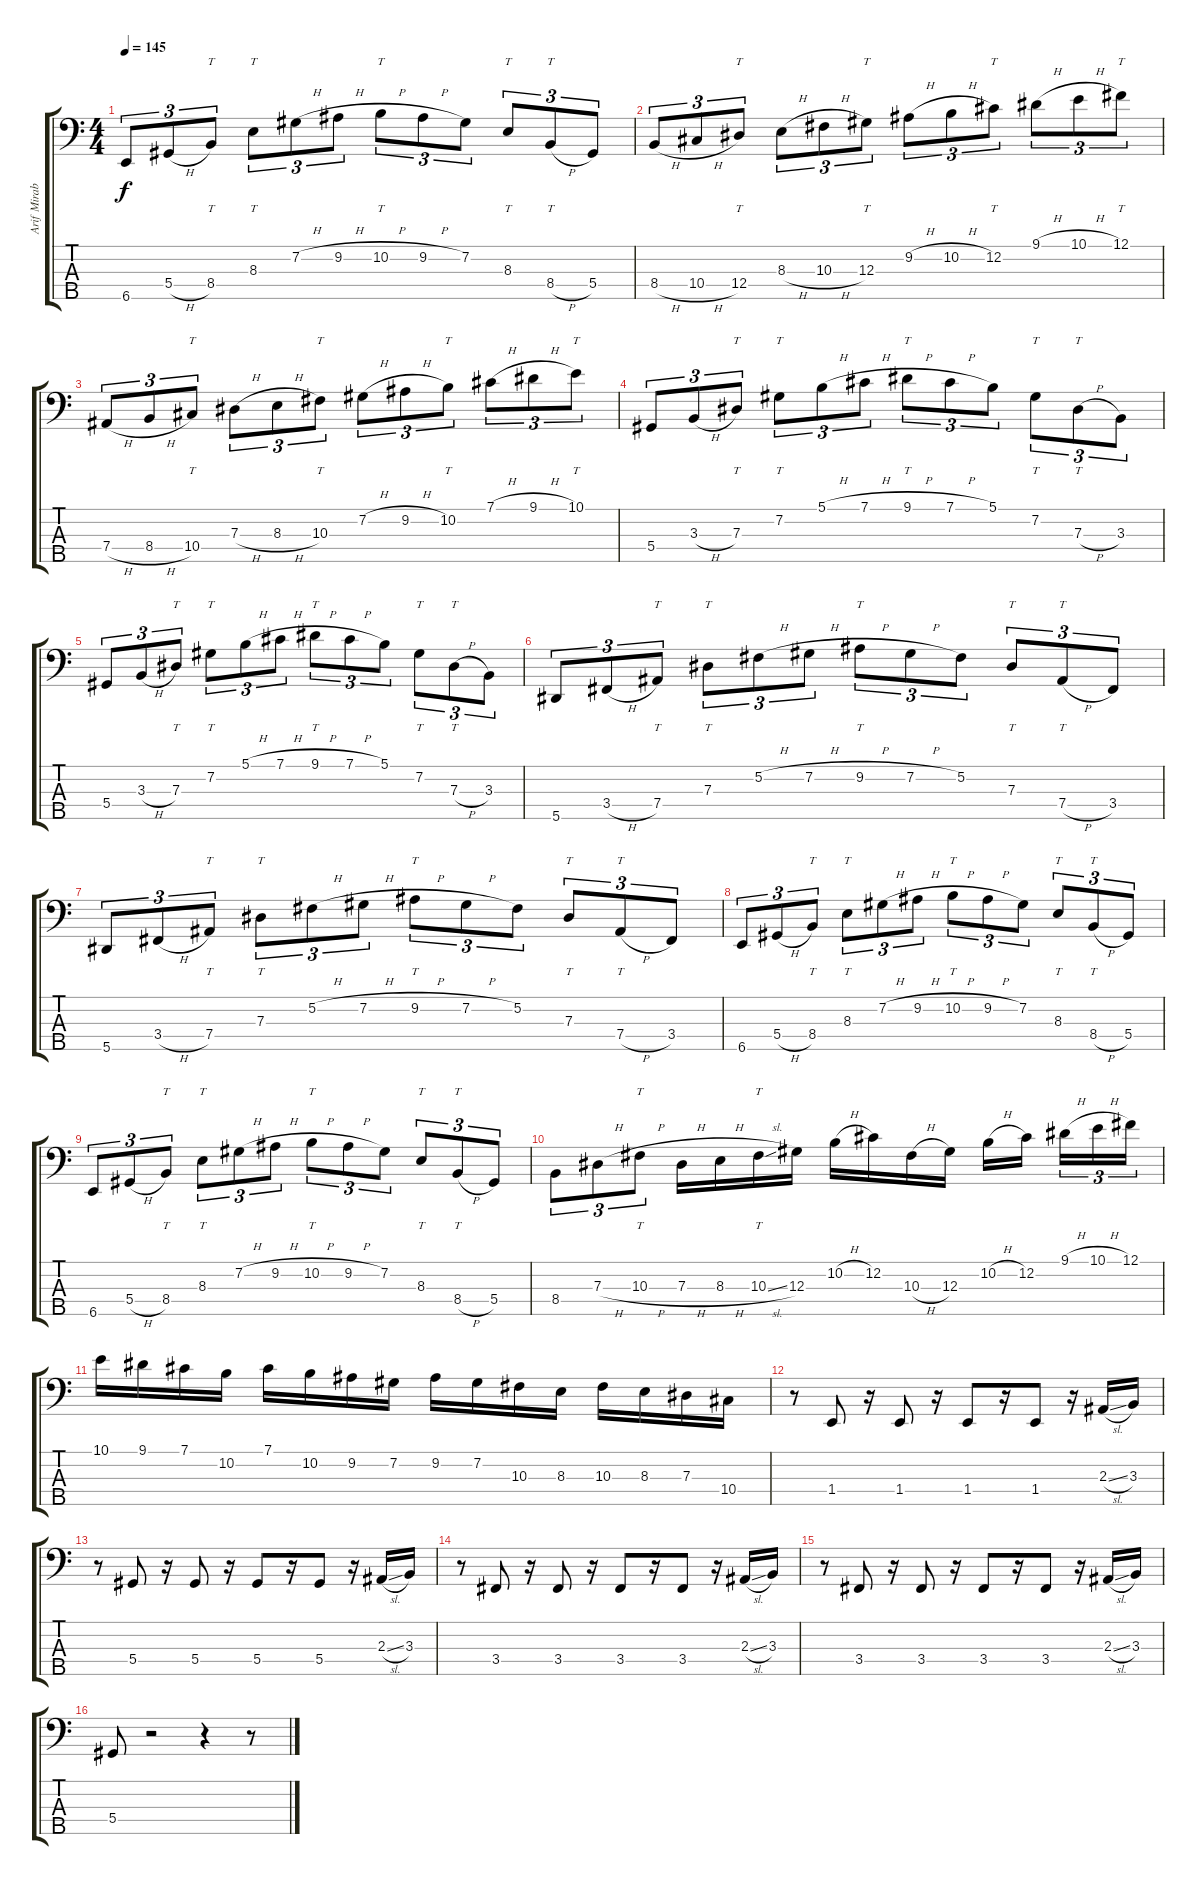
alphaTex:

\track ("Arif Mirabdolbaghi" "Arif Mirab") {instrument electricbassfinger}
\staff {score tabs}
\tuning (Gb2 Db2 Ab1 Eb1 Bb0) {hide}
\ts (4 4)
\tempo 145
\clef f4
\ks c
6.5.8{tu (3 2) dy f} 5.4{h}.8{tu (3 2)} 8.4.8{tt tu (3 2)} 8.3.8{tt tu (3 2)} 7.2{h}.8{tu (3 2)} 9.2{h}.8{tu (3 2)} 10.2{h}.8{tt tu (3 2)} 9.2{h}.8{tu (3 2)} 7.2.8{tu (3 2)} 8.3.8{tt tu (3 2)} 8.4{h}.8{tt tu (3 2)} 5.4.8{tu (3 2)} |
8.4{h}.8{tu (3 2)} 10.4{h}.8{tu (3 2)} 12.4.8{tt tu (3 2)} 8.3{h}.8{tu (3 2)} 10.3{h}.8{tu (3 2)} 12.3.8{tt tu (3 2)} 9.2{h}.8{tu (3 2)} 10.2{h}.8{tu (3 2)} 12.2.8{tt tu (3 2)} 9.1{h}.8{tu (3 2)} 10.1{h}.8{tu (3 2)} 12.1.8{tt tu (3 2)} |
7.4{h}.8{tu (3 2)} 8.4{h}.8{tu (3 2)} 10.4.8{tt tu (3 2)} 7.3{h}.8{tu (3 2)} 8.3{h}.8{tu (3 2)} 10.3.8{tt tu (3 2)} 7.2{h}.8{tu (3 2)} 9.2{h}.8{tu (3 2)} 10.2.8{tt tu (3 2)} 7.1{h}.8{tu (3 2)} 9.1{h}.8{tu (3 2)} 10.1.8{tt tu (3 2)} |
5.4.8{tu (3 2)} 3.3{h}.8{tu (3 2)} 7.3.8{tt tu (3 2)} 7.2.8{tt tu (3 2)} 5.1{h}.8{tu (3 2)} 7.1{h}.8{tu (3 2)} 9.1{h}.8{tt tu (3 2)} 7.1{h}.8{tu (3 2)} 5.1.8{tu (3 2)} 7.2.8{tt tu (3 2)} 7.3{h}.8{tt tu (3 2)} 3.3.8{tu (3 2)} |
5.4.8{tu (3 2)} 3.3{h}.8{tu (3 2)} 7.3.8{tt tu (3 2)} 7.2.8{tt tu (3 2)} 5.1{h}.8{tu (3 2)} 7.1{h}.8{tu (3 2)} 9.1{h}.8{tt tu (3 2)} 7.1{h}.8{tu (3 2)} 5.1.8{tu (3 2)} 7.2.8{tt tu (3 2)} 7.3{h}.8{tt tu (3 2)} 3.3.8{tu (3 2)} |
5.5.8{tu (3 2)} 3.4{h}.8{tu (3 2)} 7.4.8{tt tu (3 2)} 7.3.8{tt tu (3 2)} 5.2{h}.8{tu (3 2)} 7.2{h}.8{tu (3 2)} 9.2{h}.8{tt tu (3 2)} 7.2{h}.8{tu (3 2)} 5.2.8{tu (3 2)} 7.3.8{tt tu (3 2)} 7.4{h}.8{tt tu (3 2)} 3.4.8{tu (3 2)} |
5.5.8{tu (3 2)} 3.4{h}.8{tu (3 2)} 7.4.8{tt tu (3 2)} 7.3.8{tt tu (3 2)} 5.2{h}.8{tu (3 2)} 7.2{h}.8{tu (3 2)} 9.2{h}.8{tt tu (3 2)} 7.2{h}.8{tu (3 2)} 5.2.8{tu (3 2)} 7.3.8{tt tu (3 2)} 7.4{h}.8{tt tu (3 2)} 3.4.8{tu (3 2)} |
6.5.8{tu (3 2)} 5.4{h}.8{tu (3 2)} 8.4.8{tt tu (3 2)} 8.3.8{tt tu (3 2)} 7.2{h}.8{tu (3 2)} 9.2{h}.8{tu (3 2)} 10.2{h}.8{tt tu (3 2)} 9.2{h}.8{tu (3 2)} 7.2.8{tu (3 2)} 8.3.8{tt tu (3 2)} 8.4{h}.8{tt tu (3 2)} 5.4.8{tu (3 2)} |
6.5.8{tu (3 2)} 5.4{h}.8{tu (3 2)} 8.4.8{tt tu (3 2)} 8.3.8{tt tu (3 2)} 7.2{h}.8{tu (3 2)} 9.2{h}.8{tu (3 2)} 10.2{h}.8{tt tu (3 2)} 9.2{h}.8{tu (3 2)} 7.2.8{tu (3 2)} 8.3.8{tt tu (3 2)} 8.4{h}.8{tt tu (3 2)} 5.4.8{tu (3 2)} |
8.4.8{tu (3 2)} 7.3{h}.8{tu (3 2)} 10.3{h}.8{tt tu (3 2)} 7.3{h}.16 8.3{h}.16 10.3{sl}.16{tt} 12.3.16 10.2{h}.16 12.2.16 10.3{h}.16 12.3.16 10.2{h}.16 12.2.16{beam splitsecondary} 9.1{h}.16{tu (3 2)} 10.1{h}.16{tu (3 2)} 12.1.16{tu (3 2)} |
10.1.16 9.1.16 7.1.16 10.2.16 7.1.16 10.2.16 9.2.16 7.2.16 9.2.16 7.2.16 10.3.16 8.3.16 10.3.16 8.3.16 7.3.16 10.4.16 |
r.8 1.4.8 r.16 1.4.8 r.16 1.4.8 r.16 1.4.8 r.16 2.3{sl}.16 3.3.16 |
r.8 5.4.8 r.16 5.4.8 r.16 5.4.8 r.16 5.4.8 r.16 2.3{sl}.16 3.3.16 |
r.8 3.4.8 r.16 3.4.8 r.16 3.4.8 r.16 3.4.8 r.16 2.3{sl}.16 3.3.16 |
r.8 3.4.8 r.16 3.4.8 r.16 3.4.8 r.16 3.4.8 r.16 2.3{sl}.16 3.3.16 |
5.4.8 r.2 r.4 r.8
